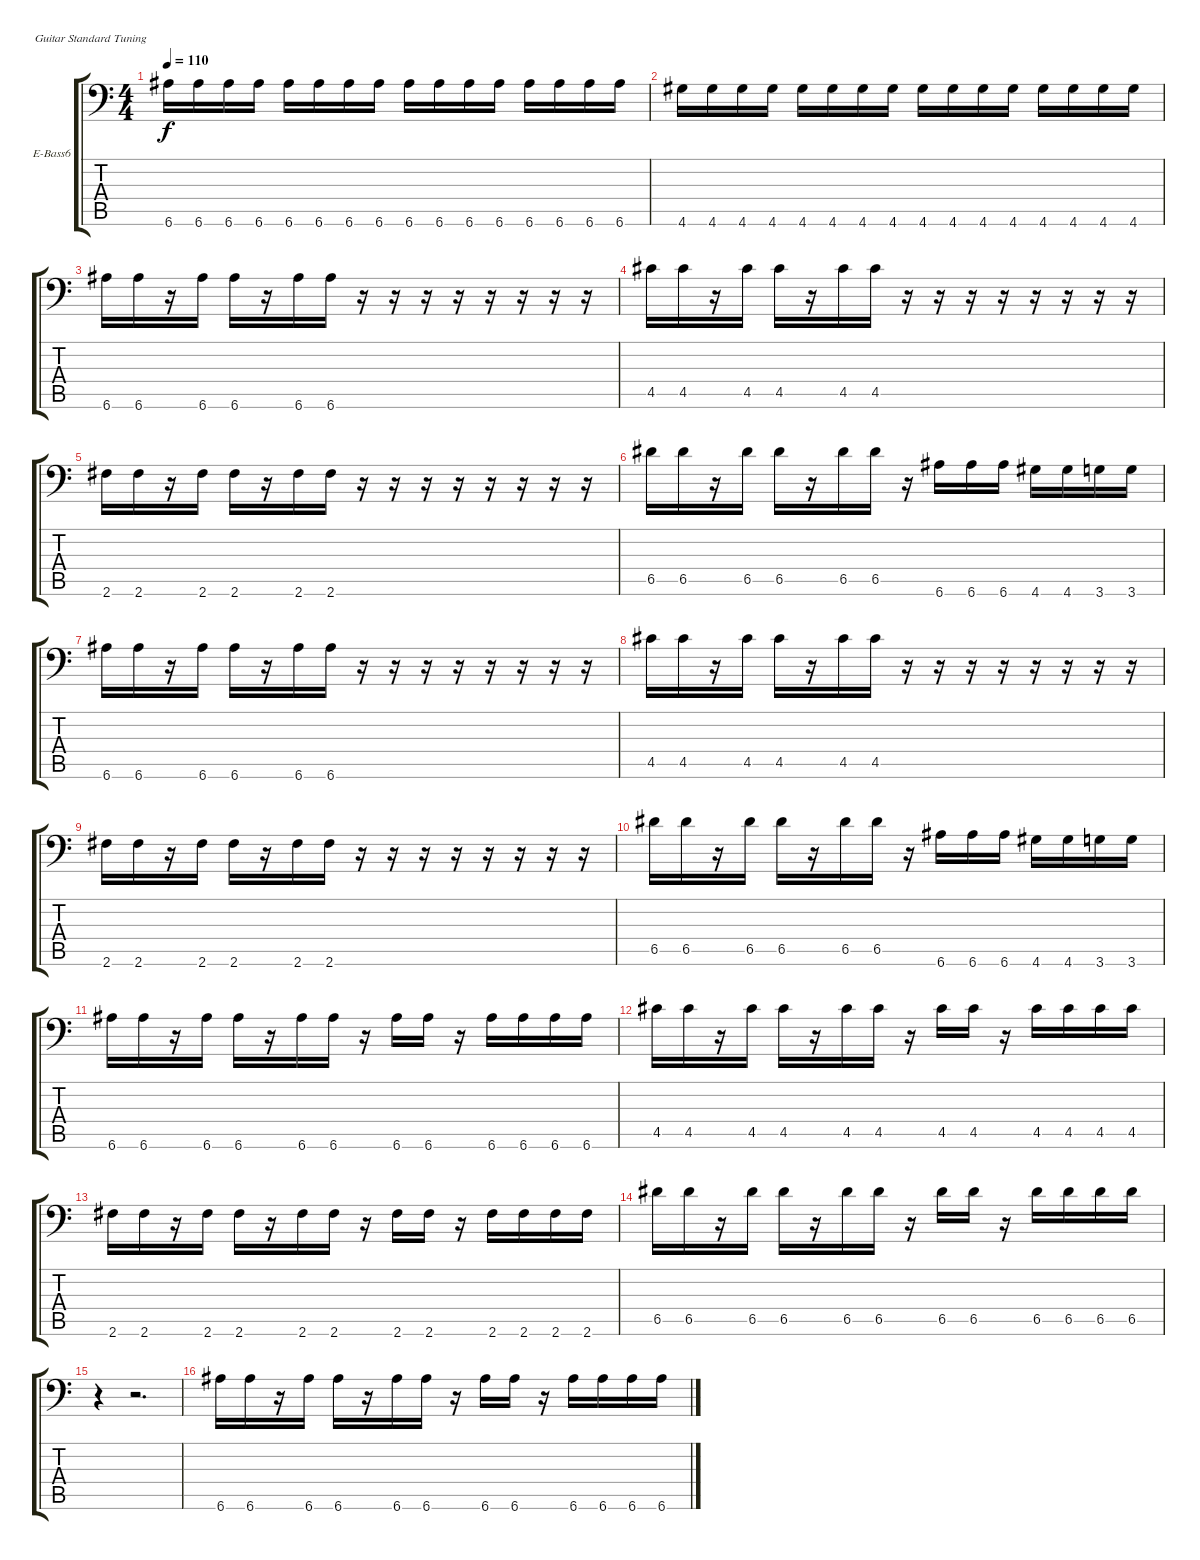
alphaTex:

\bracketExtendMode groupsimilarinstruments
\firstSystemTrackNameOrientation horizontal
\otherSystemsTrackNameOrientation horizontal
\track ("Ben Osmundson" "E-Bass6") {instrument electricbasspick}
\staff {score tabs}
\tuning (E4 B3 G3 D3 A2 E2)
\ts (4 4)
\tempo 110
\clef f4
\ks c
6.6.16{dy f} 6.6.16 6.6.16 6.6.16 6.6.16 6.6.16 6.6.16 6.6.16 6.6.16 6.6.16 6.6.16 6.6.16 6.6.16 6.6.16 6.6.16 6.6.16 |
4.6.16 4.6.16 4.6.16 4.6.16 4.6.16 4.6.16 4.6.16 4.6.16 4.6.16 4.6.16 4.6.16 4.6.16 4.6.16 4.6.16 4.6.16 4.6.16 |
6.6.16 6.6.16 r.16 6.6.16 6.6.16 r.16 6.6.16 6.6.16 r.16 r.16 r.16 r.16 r.16 r.16 r.16 r.16 |
4.5.16 4.5.16 r.16 4.5.16 4.5.16 r.16 4.5.16 4.5.16 r.16 r.16 r.16 r.16 r.16 r.16 r.16 r.16 |
2.6.16 2.6.16 r.16 2.6.16 2.6.16 r.16 2.6.16 2.6.16 r.16 r.16 r.16 r.16 r.16 r.16 r.16 r.16 |
6.5.16 6.5.16 r.16 6.5.16 6.5.16 r.16 6.5.16 6.5.16 r.16 6.6.16 6.6.16 6.6.16 4.6.16 4.6.16 3.6.16 3.6.16 |
6.6.16 6.6.16 r.16 6.6.16 6.6.16 r.16 6.6.16 6.6.16 r.16 r.16 r.16 r.16 r.16 r.16 r.16 r.16 |
4.5.16 4.5.16 r.16 4.5.16 4.5.16 r.16 4.5.16 4.5.16 r.16 r.16 r.16 r.16 r.16 r.16 r.16 r.16 |
2.6.16 2.6.16 r.16 2.6.16 2.6.16 r.16 2.6.16 2.6.16 r.16 r.16 r.16 r.16 r.16 r.16 r.16 r.16 |
6.5.16 6.5.16 r.16 6.5.16 6.5.16 r.16 6.5.16 6.5.16 r.16 6.6.16 6.6.16 6.6.16 4.6.16 4.6.16 3.6.16 3.6.16 |
6.6.16 6.6.16 r.16 6.6.16 6.6.16 r.16 6.6.16 6.6.16 r.16 6.6.16 6.6.16 r.16 6.6.16 6.6.16 6.6.16 6.6.16 |
4.5.16 4.5.16 r.16 4.5.16 4.5.16 r.16 4.5.16 4.5.16 r.16 4.5.16 4.5.16 r.16 4.5.16 4.5.16 4.5.16 4.5.16 |
2.6.16 2.6.16 r.16 2.6.16 2.6.16 r.16 2.6.16 2.6.16 r.16 2.6.16 2.6.16 r.16 2.6.16 2.6.16 2.6.16 2.6.16 |
6.5.16 6.5.16 r.16 6.5.16 6.5.16 r.16 6.5.16 6.5.16 r.16 6.5.16 6.5.16 r.16 6.5.16 6.5.16 6.5.16 6.5.16 |
r.4 r.2{d} |
6.6.16 6.6.16 r.16 6.6.16 6.6.16 r.16 6.6.16 6.6.16 r.16 6.6.16 6.6.16 r.16 6.6.16 6.6.16 6.6.16 6.6.16
